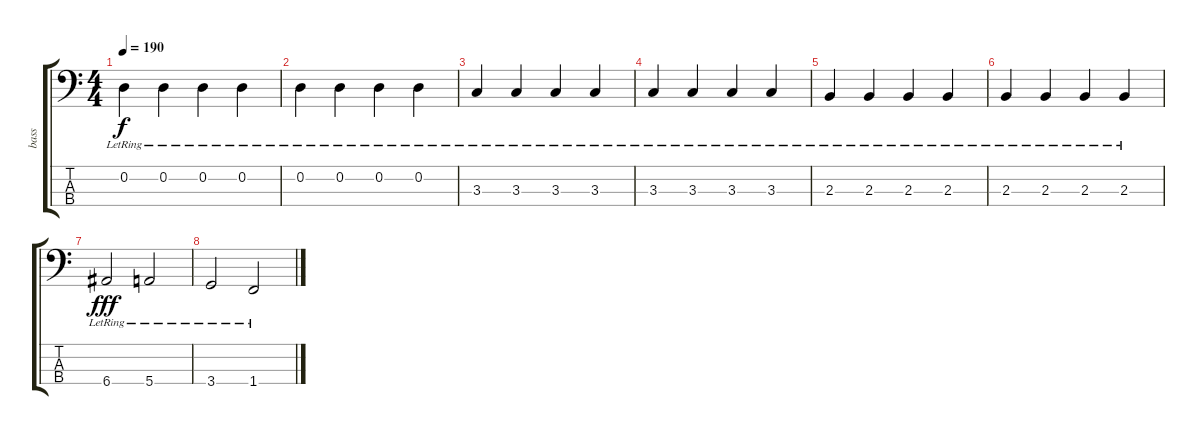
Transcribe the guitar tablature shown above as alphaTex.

\track ("bass" "bass") {instrument electricbassfinger}
\staff {score tabs}
\tuning (G2 D2 A1 E1) {hide}
\ts (4 4)
\tempo 190
\clef f4
\ks c
0.2{lr}.4{dy f} 0.2{lr}.4 0.2{lr}.4 0.2{lr}.4 |
0.2{lr}.4 0.2{lr}.4 0.2{lr}.4 0.2{lr}.4 |
3.3{lr}.4 3.3{lr}.4 3.3{lr}.4 3.3{lr}.4 |
3.3{lr}.4 3.3{lr}.4 3.3{lr}.4 3.3{lr}.4 |
2.3{lr}.4{volume 0} 2.3{lr}.4 2.3{lr}.4 2.3{lr}.4 |
2.3{lr}.4 2.3{lr}.4 2.3{lr}.4 2.3{lr}.4 |
6.4{lr}.2{dy fff} 5.4{lr}.2 |
3.4{lr}.2 1.4{lr}.2
